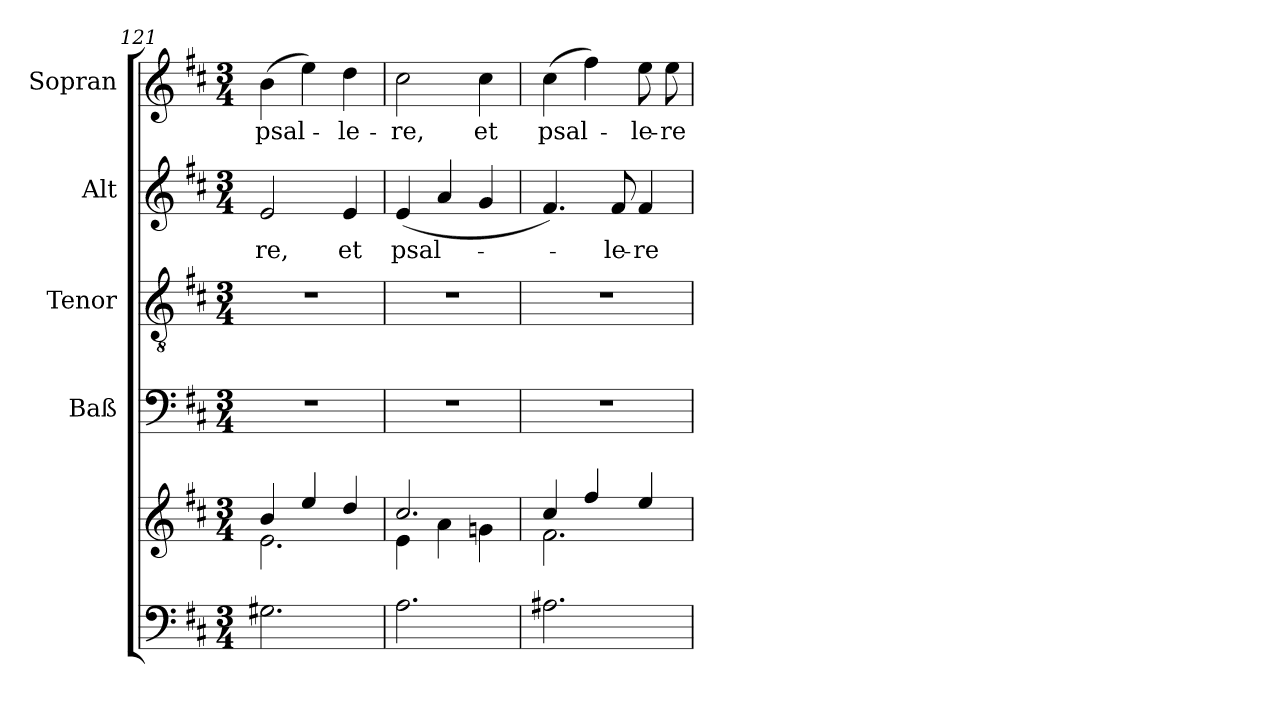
**kern	**kern	**kern	**kern	**kern	**text	**kern	**text
*part5	*part5	*part4	*part3	*part2	*part2	*part1	*part1
*staff6	*staff5	*staff4	*staff3	*staff2	*staff2	*staff1	*staff1
*	*	*I"Baß	*I"Tenor	*I"Alt	*	*I"Sopran	*
*clefF4	*clefG2	*clefF4	*clefGv2	*clefG2	*	*clefG2	*
*k[f#c#]	*k[f#c#]	*k[f#c#]	*k[f#c#]	*k[f#c#]	*	*k[f#c#]	*
*D:	*D:	*D:	*D:	*D:	*	*D:	*
*M3/4	*M3/4	*M3/4	*M3/4	*M3/4	*	*M3/4	*
=121	=121	=121	=121	=121	=121	=121	=121
*	*^	*	*	*	*	*	*
!	!	!	!	!	!	!LO:LY:b	!	!LO:LY:b
2.G#X\	4b/	2.e\	2.r	2.r	2e/	-re,	(>4b\	psal-
.	4ee/	.	.	.	.	.	4ee\)	.
!	!	!	!	!	!	!LO:LY:b	!	!LO:LY:b
.	4dd/	.	.	.	4e/	et	4dd\	-le-
!!LO:LB:g=z
=122	=122	=122	=122	=122	=122	=122	=122	=122
!	!	!	!	!	!	!LO:LY:b	!	!LO:LY:b
2.A\	2.cc#/	4e\	2.r	2.r	(<4e/	psal-	2cc#\	-re,
.	.	4a\	.	.	4a/	.	.	.
!	!	!	!	!	!	!	!	!LO:LY:b
.	.	4gn\	.	.	4g/	.	4cc#\	et
=123	=123	=123	=123	=123	=123	=123	=123	=123
!	!	!	!	!	!	!	!	!LO:LY:b
2.A#X\	4cc#/	2.f#\	2.r	2.r	4.f#/)	.	(>4cc#\	psal-
.	4ff#/	.	.	.	.	.	4ff#\)	.
!	!	!	!	!	!	!LO:LY:b	!	!
.	.	.	.	.	8f#/	-le-	.	.
!	!	!	!	!	!	!LO:LY:b	!	!LO:LY:b
.	4ee/	.	.	.	4f#/	-re	8ee\	-le-
!	!	!	!	!	!	!	!	!LO:LY:b
.	.	.	.	.	.	.	8ee\	-re
*	*v	*v	*	*	*	*	*	*
=	=	=	=	=	=	=	=
*-	*-	*-	*-	*-	*-	*-	*-
